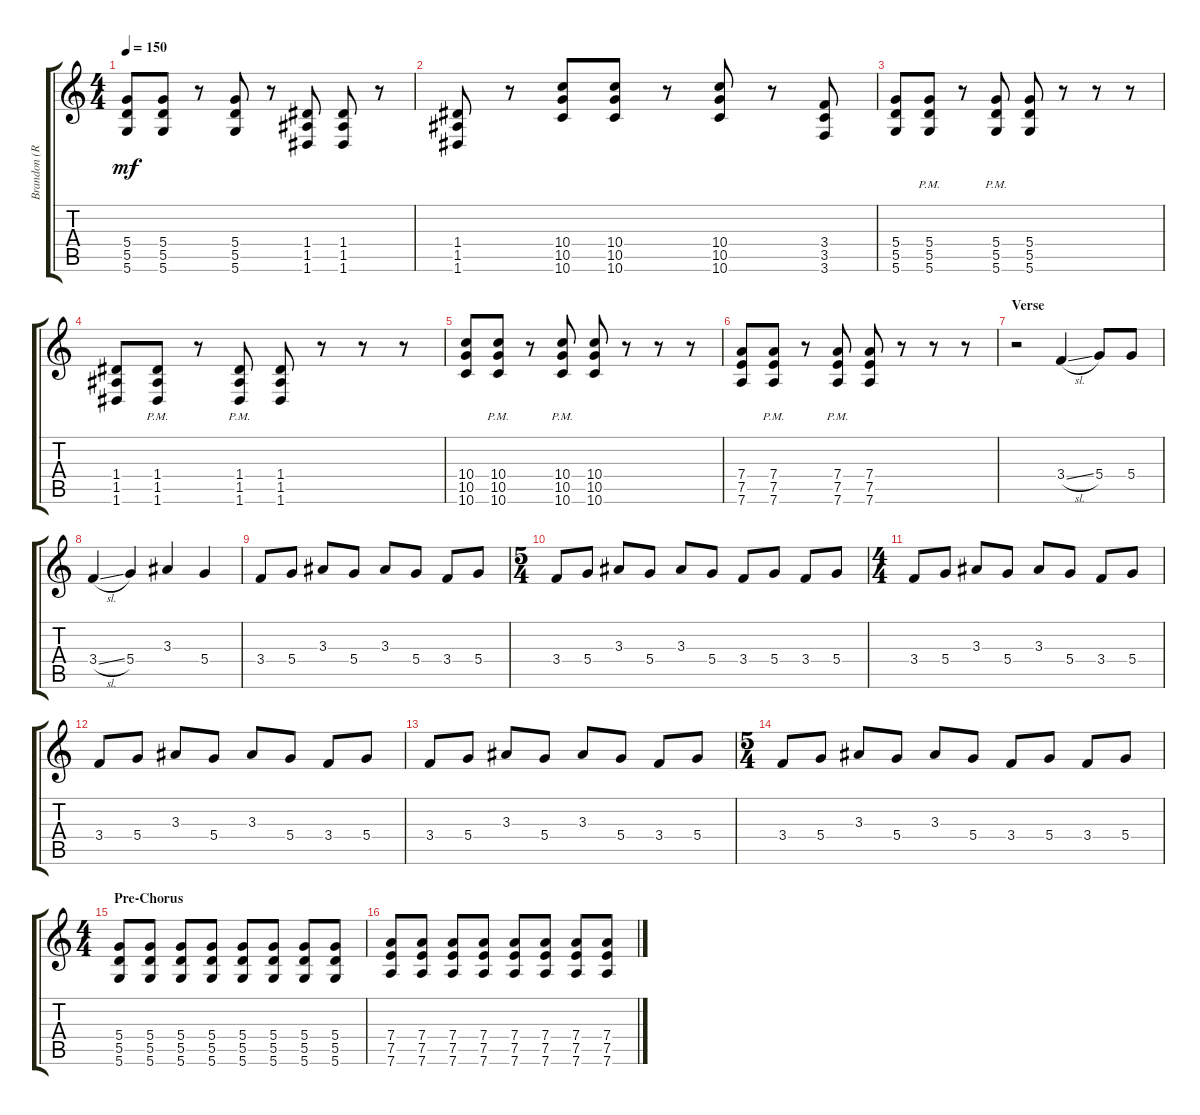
\track ("Brandon (Rhythm)" "Brandon (R") {instrument distortionguitar}
\staff {score tabs}
\tuning (E4 B3 G3 D3 A2 D2) {hide}
\ts (4 4)
\tempo 150
\clef g2
\ks c
(5.4 5.5 5.6).8{dy mf} (5.4 5.5 5.6).8 r.8 (5.4 5.5 5.6).8 r.8 (1.4 1.5 1.6).8 (1.4 1.5 1.6).8 r.8 |
(1.4 1.5 1.6).8 r.8 (10.4 10.5 10.6).8 (10.4 10.5 10.6).8 r.8 (10.4 10.5 10.6).8 r.8 (3.4 3.5 3.6).8 |
(5.4 5.5 5.6).8 (5.4{pm} 5.5{pm} 5.6{pm}).8 r.8 (5.4{pm} 5.5{pm} 5.6{pm}).8 (5.4 5.5 5.6).8 r.8 r.8 r.8 |
(1.4 1.5 1.6).8 (1.4{pm} 1.5{pm} 1.6{pm}).8 r.8 (1.4{pm} 1.5{pm} 1.6{pm}).8 (1.4 1.5 1.6).8 r.8 r.8 r.8 |
(10.4 10.5 10.6).8 (10.4{pm} 10.5{pm} 10.6{pm}).8 r.8 (10.4{pm} 10.5{pm} 10.6{pm}).8 (10.4 10.5 10.6).8 r.8 r.8 r.8 |
(7.4 7.5 7.6).8 (7.4{pm} 7.5{pm} 7.6{pm}).8 r.8 (7.4{pm} 7.5{pm} 7.6{pm}).8 (7.4 7.5 7.6).8 r.8 r.8 r.8 |
\section ("" "Verse")
r.2 3.4{sl}.4 5.4.8 5.4.8 |
3.4{sl}.4 5.4.4 3.3.4 5.4.4 |
3.4.8 5.4.8 3.3.8 5.4.8 3.3.8 5.4.8 3.4.8 5.4.8 |
\ts (5 4)
3.4.8 5.4.8 3.3.8 5.4.8 3.3.8 5.4.8 3.4.8 5.4.8 3.4.8 5.4.8 |
\ts (4 4)
3.4.8 5.4.8 3.3.8 5.4.8 3.3.8 5.4.8 3.4.8 5.4.8 |
3.4.8 5.4.8 3.3.8 5.4.8 3.3.8 5.4.8 3.4.8 5.4.8 |
3.4.8 5.4.8 3.3.8 5.4.8 3.3.8 5.4.8 3.4.8 5.4.8 |
\ts (5 4)
3.4.8 5.4.8 3.3.8 5.4.8 3.3.8 5.4.8 3.4.8 5.4.8 3.4.8 5.4.8 |
\ts (4 4)
\section ("" "Pre-Chorus")
(5.4 5.5 5.6).8 (5.4 5.5 5.6).8 (5.4 5.5 5.6).8 (5.4 5.5 5.6).8 (5.4 5.5 5.6).8 (5.4 5.5 5.6).8 (5.4 5.5 5.6).8 (5.4 5.5 5.6).8 |
(7.4 7.5 7.6).8 (7.4 7.5 7.6).8 (7.4 7.5 7.6).8 (7.4 7.5 7.6).8 (7.4 7.5 7.6).8 (7.4 7.5 7.6).8 (7.4 7.5 7.6).8 (7.4 7.5 7.6).8
